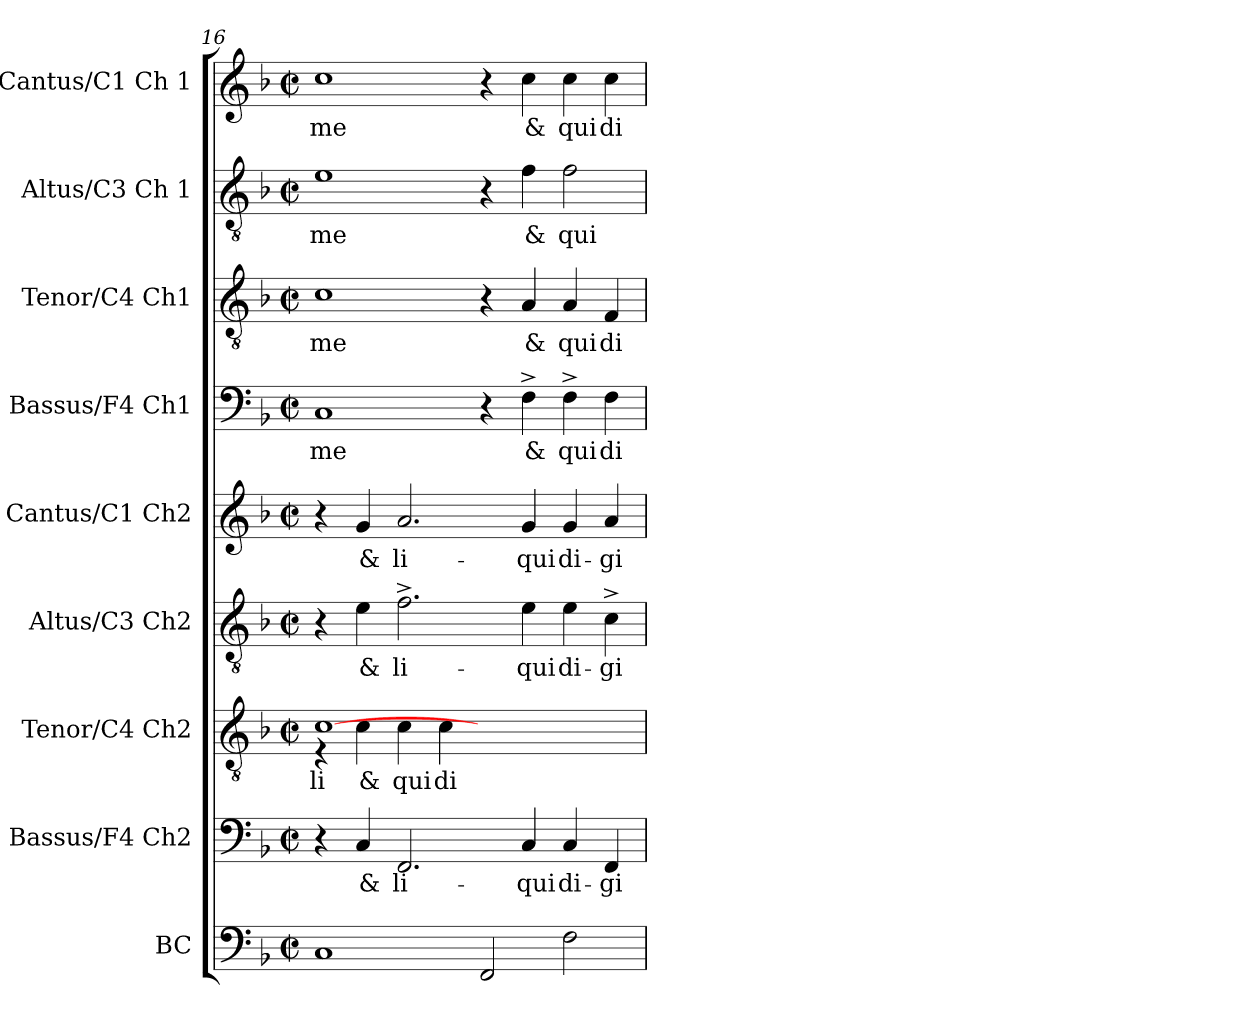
**kern	**kern	**text	**kern	**text	**kern	**text	**kern	**text	**kern	**text	**kern	**text	**kern	**text	**kern	**text
*part9	*part8	*part8	*part7	*part7	*part6	*part6	*part5	*part5	*part4	*part4	*part3	*part3	*part2	*part2	*part1	*part1
*staff9	*staff8	*staff8	*staff7	*staff7	*staff6	*staff6	*staff5	*staff5	*staff4	*staff4	*staff3	*staff3	*staff2	*staff2	*staff1	*staff1
*I"BC	*I"Bassus/F4  Ch2	*	*I"Tenor/C4  Ch2	*	*I"Altus/C3  Ch2	*	*I"Cantus/C1  Ch2	*	*I"Bassus/F4  Ch1	*	*I"Tenor/C4  Ch1	*	*I"Altus/C3  Ch 1	*	*I"Cantus/C1  Ch 1	*
*	*I'Ch	*	*I'Ch	*	*I'Ch	*	*I'Ch	*	*I'Ch	*	*I'Ch	*	*I'Ch	*	*I'Ch	*
*clefF4	*clefF4	*	*clefGv2	*	*clefGv2	*	*clefG2	*	*clefF4	*	*clefGv2	*	*clefGv2	*	*clefG2	*
*k[b-]	*k[b-]	*	*k[b-]	*	*k[b-]	*	*k[b-]	*	*k[b-]	*	*k[b-]	*	*k[b-]	*	*k[b-]	*
*F:	*F:	*	*F:	*	*F:	*	*F:	*	*F:	*	*F:	*	*F:	*	*F:	*
*M2/2	*M2/2	*	*M2/2	*	*M2/2	*	*M2/2	*	*M2/2	*	*M2/2	*	*M2/2	*	*M2/2	*
*met(c|)	*met(c|)	*	*met(c|)	*	*met(c|)	*	*met(c|)	*	*met(c|)	*	*met(c|)	*	*met(c|)	*	*met(c|)	*
=16	=16	=16	=16	=16	=16	=16	=16	=16	=16	=16	=16	=16	=16	=16	=16	=16
!	!	!	!	!LO:LY:b:rj	!	!	!	!	!	!LO:LY:b:cj	!	!LO:LY:b:cj	!	!LO:LY:b:cj	!	!LO:LY:b:cj
*	*	*	*^	*	*	*	*	*	*	*	*	*	*	*	*	*
1C	4r	.	[>1c	4r	-li-	4r	.	4r	.	1C	me	1c	me	1e	me	1cc	me
!	!	!LO:LY:b:cj	!	!	!LO:LY:b:cj	!	!LO:LY:b:cj	!	!LO:LY:b:cj	!	!	!	!	!	!	!	!
.	4C/	&	.	4c\	&	4e\	&	4g/	&	.	.	.	.	.	.	.	.
!	!	!LO:LY:b:rj	!	!	!LO:LY:b:cj	!	!LO:LY:b:rj	!	!LO:LY:b:rj	!	!	!	!	!	!	!	!
.	2.FF/	-li-	.	4c\	qui	2.f^>\	-li-	2.a/	-li-	.	.	.	.	.	.	.	.
!	!	!	!	!	!LO:LY:b	!	!	!	!	!	!	!	!	!	!	!	!
.	.	.	.	4c\	di-	.	.	.	.	.	.	.	.	.	.	.	.
2FF/	.	.	1ryy	1ryy	.	.	.	.	.	4r	.	4r	.	4r	.	4r	.
!	!	!LO:LY:b:cj	!	!	!	!	!LO:LY:b:cj	!	!LO:LY:b:cj	!	!LO:LY:b:cj	!	!LO:LY:b:cj	!	!LO:LY:b:cj	!	!LO:LY:b:cj
.	4C/	qui	.	.	.	4e\	qui	4g/	qui	4F^>\	&	4A/	&	4f\	&	4cc\	&
!	!	!LO:LY:b	!	!	!	!	!LO:LY:b	!	!LO:LY:b	!	!LO:LY:b:cj	!	!LO:LY:b:cj	!	!LO:LY:b:cj	!	!LO:LY:b:cj
2F\	4C/	di-	.	.	.	4e\	di-	4g/	di-	4F^>\	qui	4A/	qui	2f\	qui	4cc\	qui
!	!	!LO:LY:b:cj	!	!	!	!	!LO:LY:b:cj	!	!LO:LY:b:cj	!	!LO:LY:b:cj	!	!LO:LY:b:cj	!	!	!	!LO:LY:b:cj
.	4FF/	-gi-	.	.	.	4c^>\	-gi-	4a/	-gi-	4F\	di-	4F/	di-	.	.	4cc\	di-
*	*	*	*v	*v	*	*	*	*	*	*	*	*	*	*	*	*	*
=	=	=	=	=	=	=	=	=	=	=	=	=	=	=	=	=
*-	*-	*-	*-	*-	*-	*-	*-	*-	*-	*-	*-	*-	*-	*-	*-	*-
